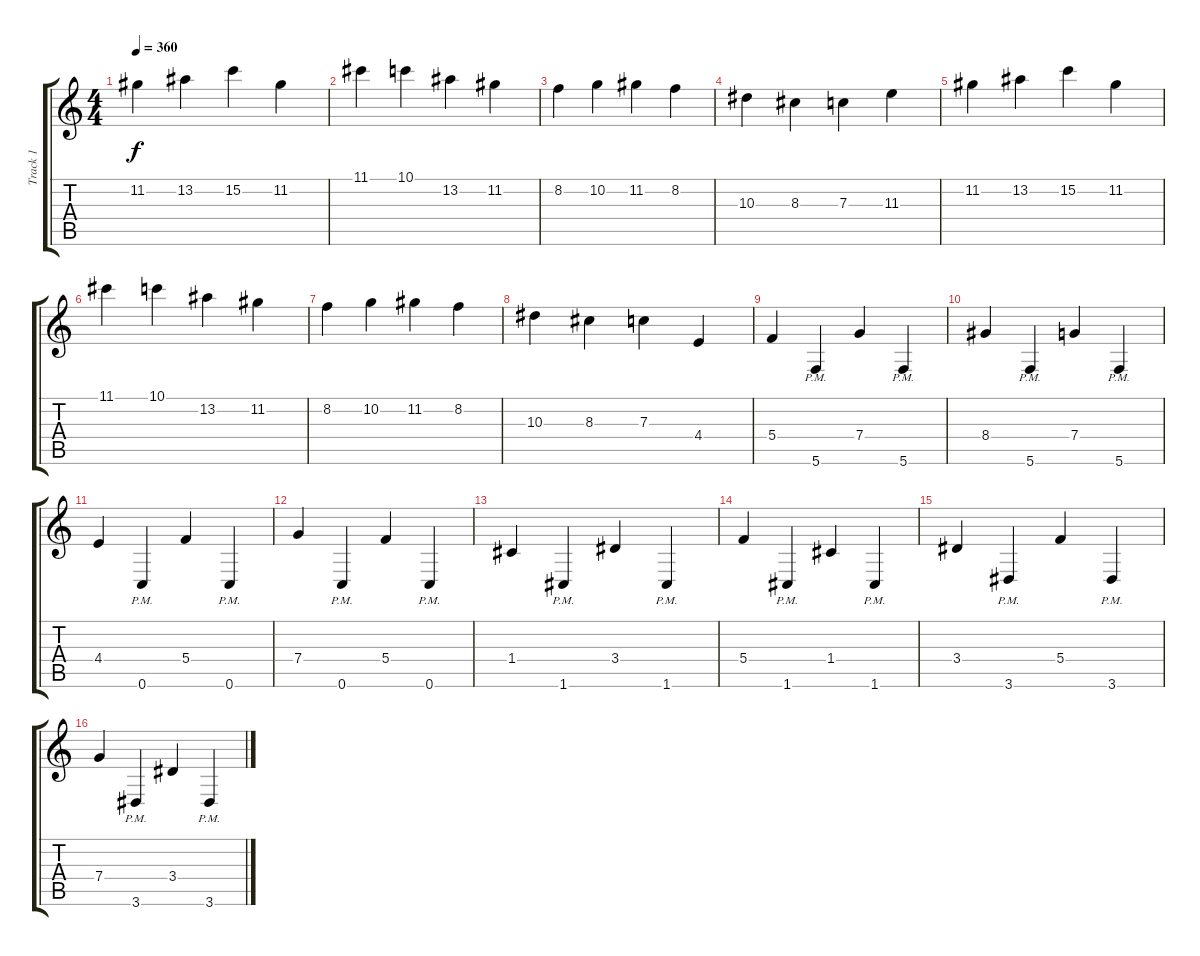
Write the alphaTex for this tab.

\track ("Track 1" "Track 1") {instrument distortionguitar}
\staff {score tabs}
\tuning (D4 A3 F3 C3 G2 C2) {hide}
\ts (4 4)
\tempo 360
\clef g2
\ks c
11.2.4{dy f} 13.2.4 15.2.4 11.2.4 |
11.1.4 10.1.4 13.2.4 11.2.4 |
8.2.4 10.2.4 11.2.4 8.2.4 |
10.3.4 8.3.4 7.3.4 11.3.4 |
11.2.4 13.2.4 15.2.4 11.2.4 |
11.1.4 10.1.4 13.2.4 11.2.4 |
8.2.4 10.2.4 11.2.4 8.2.4 |
10.3.4 8.3.4 7.3.4 4.4.4 |
5.4.4 5.6{pm}.4 7.4.4 5.6{pm}.4 |
8.4.4 5.6{pm}.4 7.4.4 5.6{pm}.4 |
4.4.4 0.6{pm}.4 5.4.4 0.6{pm}.4 |
7.4.4 0.6{pm}.4 5.4.4 0.6{pm}.4 |
1.4.4 1.6{pm}.4 3.4.4 1.6{pm}.4 |
5.4.4 1.6{pm}.4 1.4.4 1.6{pm}.4 |
3.4.4 3.6{pm}.4 5.4.4 3.6{pm}.4 |
7.4.4 3.6{pm}.4 3.4.4 3.6{pm}.4
